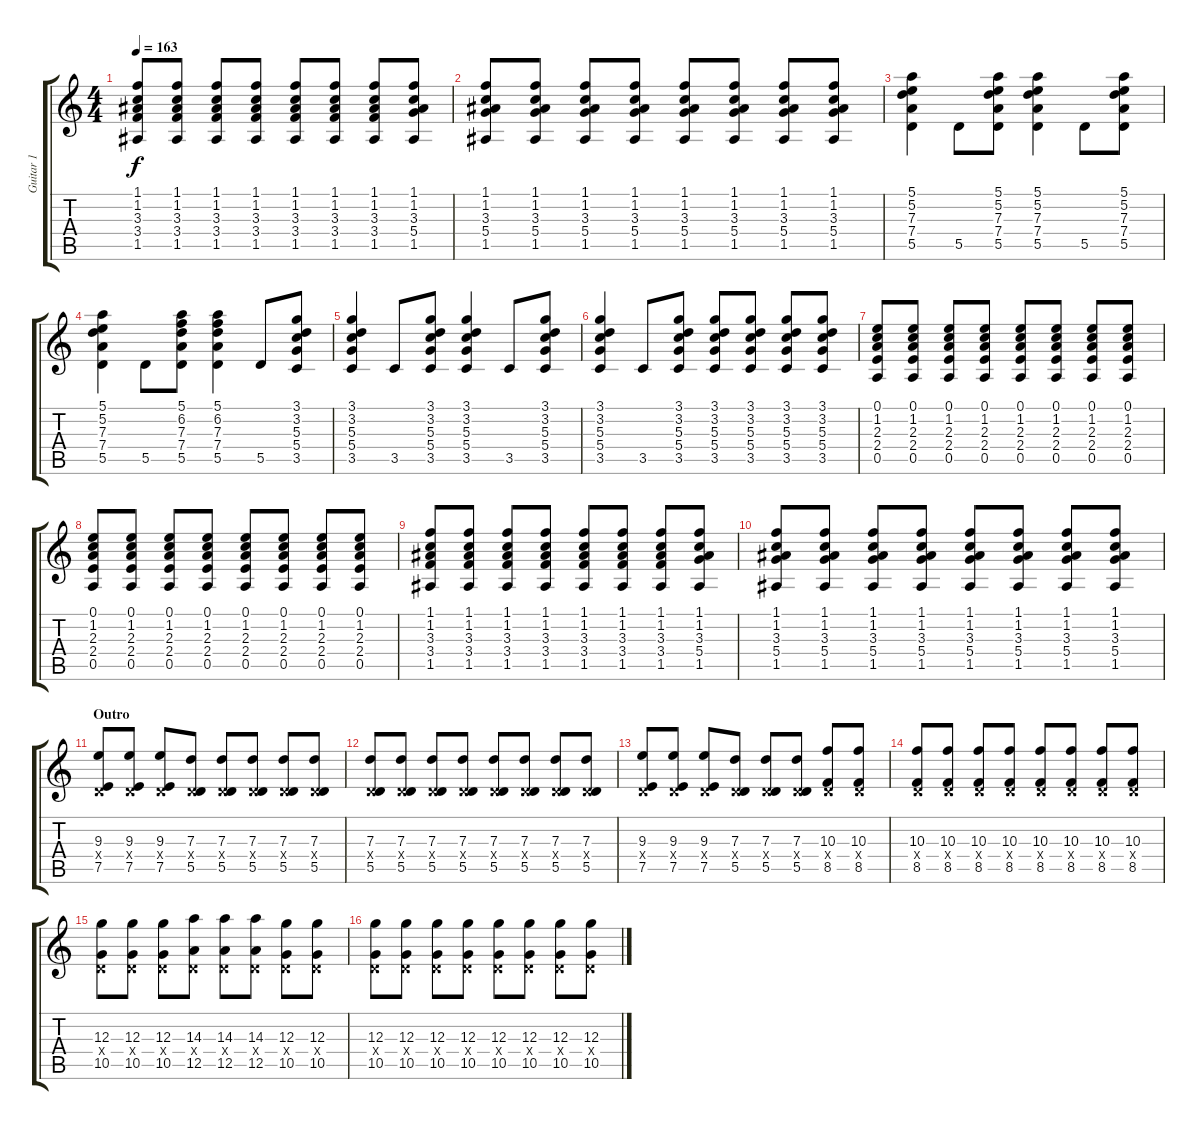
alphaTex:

\track ("Guitar 1" "Guitar 1") {instrument distortionguitar}
\staff {score tabs}
\tuning (E4 B3 G3 D3 A2 E2) {hide}
\ts (4 4)
\tempo 163
\clef g2
\ks c
(1.1 1.2 3.3 3.4 1.5).8{dy f} (1.1 1.2 3.3 3.4 1.5).8 (1.1 1.2 3.3 3.4 1.5).8 (1.1 1.2 3.3 3.4 1.5).8 (1.1 1.2 3.3 3.4 1.5).8 (1.1 1.2 3.3 3.4 1.5).8 (1.1 1.2 3.3 3.4 1.5).8 (1.1 1.2 3.3 5.4 1.5).8 |
(1.1 1.2 3.3 5.4 1.5).8 (1.1 1.2 3.3 5.4 1.5).8 (1.1 1.2 3.3 5.4 1.5).8 (1.1 1.2 3.3 5.4 1.5).8 (1.1 1.2 3.3 5.4 1.5).8 (1.1 1.2 3.3 5.4 1.5).8 (1.1 1.2 3.3 5.4 1.5).8 (1.1 1.2 3.3 5.4 1.5).8 |
(5.1 5.2 7.3 7.4 5.5).4{volume 13} 5.5.8 (5.1 5.2 7.3 7.4 5.5).8 (5.1 5.2 7.3 7.4 5.5).4 5.5.8 (5.1 5.2 7.3 7.4 5.5).8 |
(5.1 5.2 7.3 7.4 5.5).4 5.5.8 (5.1 6.2 7.3 7.4 5.5).8 (5.1 6.2 7.3 7.4 5.5).4 5.5.8 (3.1 3.2 5.3 5.4 3.5).8 |
(3.1 3.2 5.3 5.4 3.5).4 3.5.8 (3.1 3.2 5.3 5.4 3.5).8 (3.1 3.2 5.3 5.4 3.5).4 3.5.8 (3.1 3.2 5.3 5.4 3.5).8 |
(3.1 3.2 5.3 5.4 3.5).4 3.5.8 (3.1 3.2 5.3 5.4 3.5).8 (3.1 3.2 5.3 5.4 3.5).8 (3.1 3.2 5.3 5.4 3.5).8 (3.1 3.2 5.3 5.4 3.5).8 (3.1 3.2 5.3 5.4 3.5).8 |
(0.1 1.2 2.3 2.4 0.5).8 (0.1 1.2 2.3 2.4 0.5).8 (0.1 1.2 2.3 2.4 0.5).8 (0.1 1.2 2.3 2.4 0.5).8 (0.1 1.2 2.3 2.4 0.5).8 (0.1 1.2 2.3 2.4 0.5).8 (0.1 1.2 2.3 2.4 0.5).8 (0.1 1.2 2.3 2.4 0.5).8 |
(0.1 1.2 2.3 2.4 0.5).8 (0.1 1.2 2.3 2.4 0.5).8 (0.1 1.2 2.3 2.4 0.5).8 (0.1 1.2 2.3 2.4 0.5).8 (0.1 1.2 2.3 2.4 0.5).8 (0.1 1.2 2.3 2.4 0.5).8 (0.1 1.2 2.3 2.4 0.5).8 (0.1 1.2 2.3 2.4 0.5).8 |
(1.1 1.2 3.3 3.4 1.5).8 (1.1 1.2 3.3 3.4 1.5).8 (1.1 1.2 3.3 3.4 1.5).8 (1.1 1.2 3.3 3.4 1.5).8 (1.1 1.2 3.3 3.4 1.5).8 (1.1 1.2 3.3 3.4 1.5).8 (1.1 1.2 3.3 3.4 1.5).8 (1.1 1.2 3.3 5.4 1.5).8 |
(1.1 1.2 3.3 5.4 1.5).8 (1.1 1.2 3.3 5.4 1.5).8 (1.1 1.2 3.3 5.4 1.5).8 (1.1 1.2 3.3 5.4 1.5).8 (1.1 1.2 3.3 5.4 1.5).8 (1.1 1.2 3.3 5.4 1.5).8 (1.1 1.2 3.3 5.4 1.5).8 (1.1 1.2 3.3 5.4 1.5).8 |
\section ("" "Outro")
(9.3 0.4{x} 7.5).8 (9.3 0.4{x} 7.5).8 (9.3 0.4{x} 7.5).8 (7.3 0.4{x} 5.5).8 (7.3 0.4{x} 5.5).8 (7.3 0.4{x} 5.5).8 (7.3 0.4{x} 5.5).8 (7.3 0.4{x} 5.5).8 |
(7.3 0.4{x} 5.5).8 (7.3 0.4{x} 5.5).8 (7.3 0.4{x} 5.5).8 (7.3 0.4{x} 5.5).8 (7.3 0.4{x} 5.5).8 (7.3 0.4{x} 5.5).8 (7.3 0.4{x} 5.5).8 (7.3 0.4{x} 5.5).8 |
(9.3 0.4{x} 7.5).8 (9.3 0.4{x} 7.5).8 (9.3 0.4{x} 7.5).8 (7.3 0.4{x} 5.5).8 (7.3 0.4{x} 5.5).8 (7.3 0.4{x} 5.5).8 (10.3 0.4{x} 8.5).8 (10.3 0.4{x} 8.5).8 |
(10.3 0.4{x} 8.5).8 (10.3 0.4{x} 8.5).8 (10.3 0.4{x} 8.5).8 (10.3 0.4{x} 8.5).8 (10.3 0.4{x} 8.5).8 (10.3 0.4{x} 8.5).8 (10.3 0.4{x} 8.5).8 (10.3 0.4{x} 8.5).8 |
(12.3 0.4{x} 10.5).8 (12.3 0.4{x} 10.5).8 (12.3 0.4{x} 10.5).8 (14.3 0.4{x} 12.5).8 (14.3 0.4{x} 12.5).8 (14.3 0.4{x} 12.5).8 (12.3 0.4{x} 10.5).8 (12.3 0.4{x} 10.5).8 |
(12.3 0.4{x} 10.5).8 (12.3 0.4{x} 10.5).8 (12.3 0.4{x} 10.5).8 (12.3 0.4{x} 10.5).8 (12.3 0.4{x} 10.5).8 (12.3 0.4{x} 10.5).8 (12.3 0.4{x} 10.5).8 (12.3 0.4{x} 10.5).8
